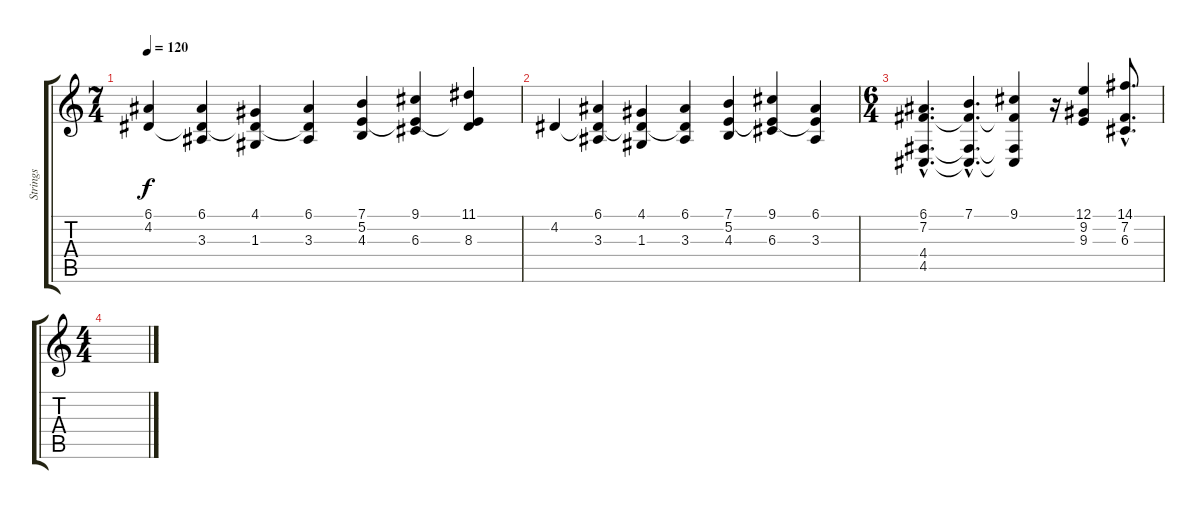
\track ("Strings" "Strings") {instrument stringensemble1}
\staff {score tabs}
\tuning (E4 B3 G3 D3 A2 E2) {hide}
\ts (7 4)
\tempo 120
\clef g2
\ks c
(6.1{t} 4.2).4{dy f} (6.1 4.2{t} 3.3).4 (4.1 4.2{t} 1.3).4 (6.1 4.2{t} 3.3).4 (7.1 5.2 4.3).4 (9.1 5.2{t} 6.3).4 (11.1 5.2{t} 8.3).4 |
4.2.4 (6.1 4.2{t} 3.3).4 (4.1 4.2{t} 1.3).4 (6.1 4.2{t} 3.3).4 (7.1 5.2 4.3).4 (9.1 5.2{t} 6.3).4 (6.1 5.2{t} 3.3).4 |
\ts (6 4)
(6.1{hac} 7.2{hac} 4.4{hac} 4.5{hac}).4{d} (7.1{hac} 7.2{hac t} 4.4{hac t} 4.5{hac t}).4{d} (9.1 7.2{t} 4.4{t} 4.5{t}).4 r.16 (12.1 9.2 9.3).4 (14.1{hac} 7.2{hac} 6.3{hac}).8{d} |
\ts (4 4)
